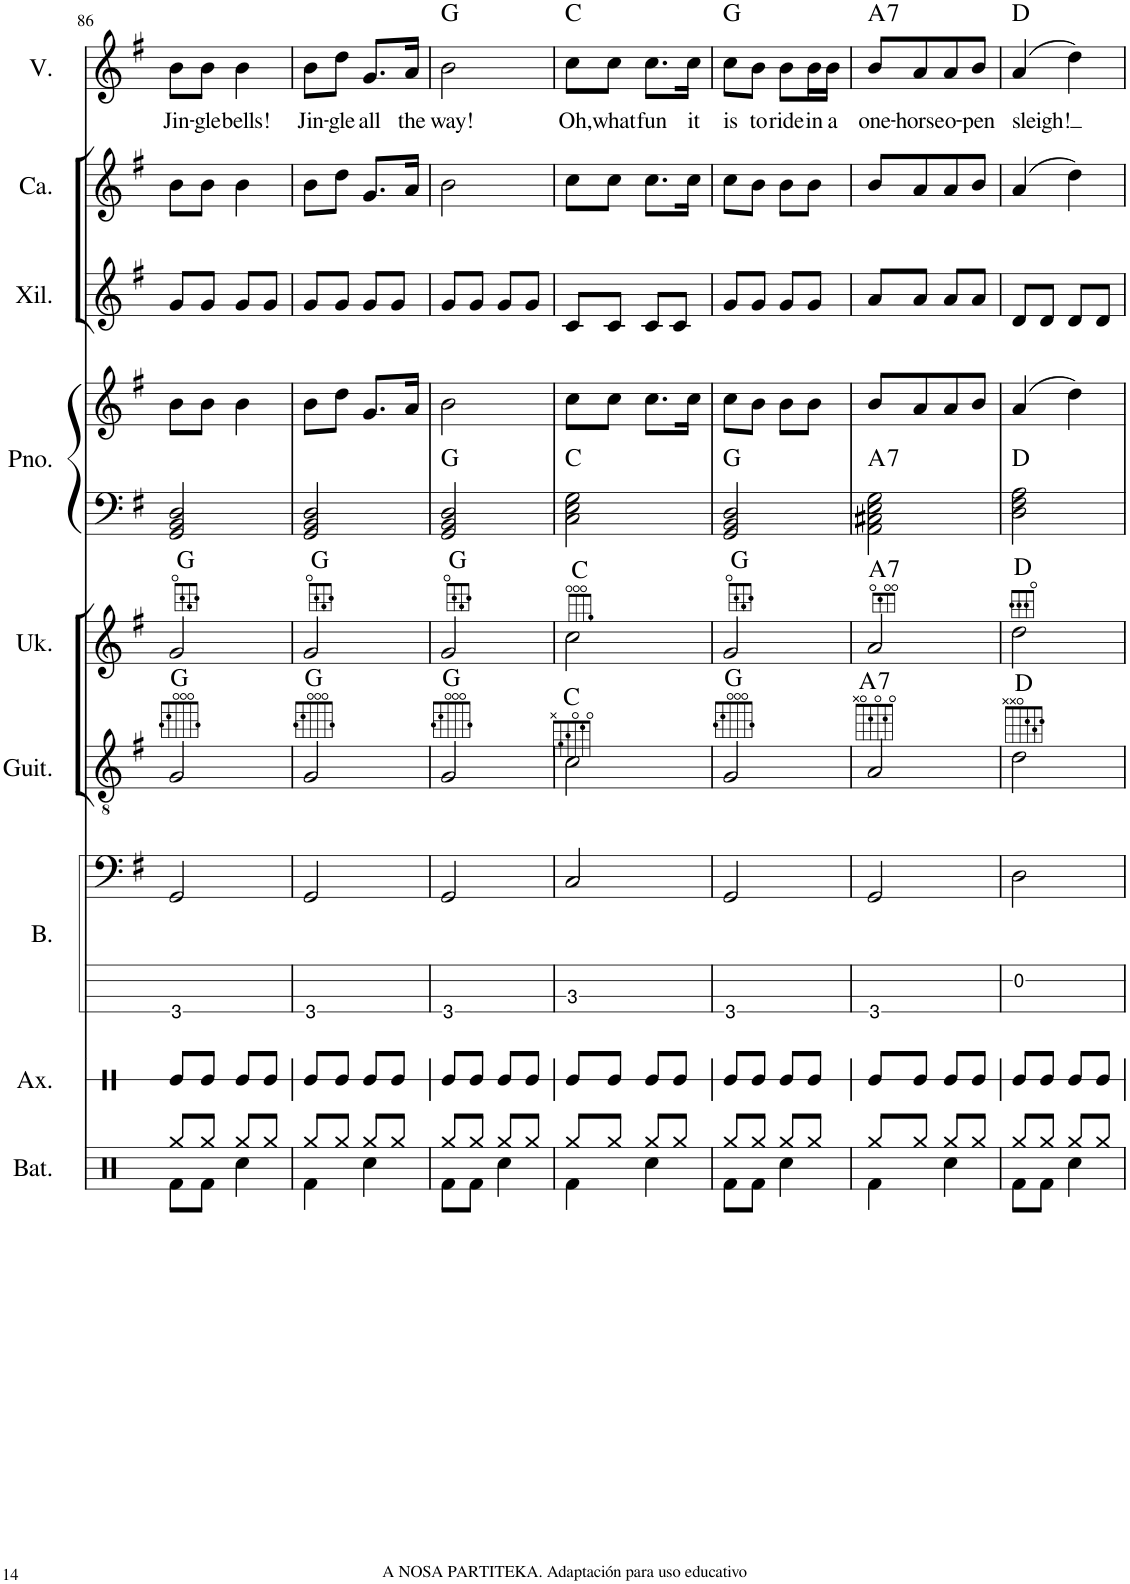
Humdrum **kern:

**kern	**kern	**kern	**kern	**kern	**harte	**kern	**harte	**kern	**kern	**harte	**kern	**kern	**kern	**text	**harte
*part9	*part8	*part7	*part7	*part6	*part6	*part5	*part5	*part4	*part4	*part4	*part3	*part2	*part1	*part1	*part1
*staff11	*staff10	*staff9	*staff8	*staff7	*	*staff6	*	*staff5	*staff4	*	*staff3	*staff2	*staff1	*staff1	*
*I"Batería	*I"Axóuxeres	*I"Baixo	*	*I"Guitarra	*	*I"Ukelele	*	*I"Piano	*	*	*I"Xilófono	*I"Carillón	*I"Voz	*	*
*I'Bat.	*I'Ax.	*I'B.	*	*I'Guit.	*	*I'Uk.	*	*I'Pno.	*	*	*I'Xil.	*I'Ca.	*I'V.	*	*
!!LO:PB:g=z
*clefX	*clefX	*	*clefF4	*clefGv2	*	*clefG2	*	*clefF4	*clefG2	*	*clefG2	*clefG2	*clefG2	*	*
*	*	*Trd7c12	*Trd7c12	*	*	*	*	*	*	*	*Trd-7c-12	*Trd-14c-24	*	*	*
*k[b-e-]	*k[]	*k[f#]	*k[f#]	*k[f#]	*	*k[f#]	*	*k[f#]	*k[f#]	*	*k[f#]	*k[f#]	*k[f#]	*	*
*M2/4	*M2/4	*M2/4	*M2/4	*M2/4	*	*M2/4	*	*M2/4	*M2/4	*	*M2/4	*M2/4	*M2/4	*	*
=86	=86	=86	=86	=86	=86	=86	=86	=86	=86	=86	=86	=86	=86	=86	=86
*^	*	*	*	*	*	*	*	*	*	*	*	*	*	*	*
!	!	!	!	!	!	!	!	!	!	!	!	!	!	!	!LO:LY:b	!
8Rgg/L	8Rf\L	8Re/L	2GG	2GG/	2G/	G:maj	2g/	G:maj	2GG/ 2BB/ 2D/	8b\L	.	8g/L	8b\L	8b\L	Jin-	.
!	!	!	!	!	!	!	!	!	!	!	!	!	!	!	!LO:LY:b	!
8Rgg/J	8Rf\J	8Re/J	.	.	.	.	.	.	.	8b\J	.	8g/J	8b\J	8b\J	-gle	.
!	!	!	!	!	!	!	!	!	!	!	!	!	!	!	!LO:LY:b	!
8Rgg/L	4Rcc\	8Re/L	.	.	.	.	.	.	.	4b\	.	8g/L	4b\	4b\	bells!	.
8Rgg/J	.	8Re/J	.	.	.	.	.	.	.	.	.	8g/J	.	.	.	.
=87	=87	=87	=87	=87	=87	=87	=87	=87	=87	=87	=87	=87	=87	=87	=87	=87
!	!	!	!	!	!	!	!	!	!	!	!	!	!	!	!LO:LY:b	!
8Rgg/L	4Rf\	8Re/L	2GG	2GG/	2G/	G:maj	2g/	G:maj	2GG/ 2BB/ 2D/	8b\L	.	8g/L	8b\L	8b\L	Jin-	.
!	!	!	!	!	!	!	!	!	!	!	!	!	!	!	!LO:LY:b	!
8Rgg/J	.	8Re/J	.	.	.	.	.	.	.	8dd\J	.	8g/J	8dd\J	8dd\J	-gle	.
!	!	!	!	!	!	!	!	!	!	!	!	!	!	!	!LO:LY:b	!
8Rgg/L	4Rcc\	8Re/L	.	.	.	.	.	.	.	8.g/L	.	8g/L	8.g/L	8.g/L	all	.
8Rgg/J	.	8Re/J	.	.	.	.	.	.	.	.	.	8g/J	.	.	.	.
!	!	!	!	!	!	!	!	!	!	!	!	!	!	!	!LO:LY:b	!
.	.	.	.	.	.	.	.	.	.	16a/Jk	.	.	16a/Jk	16a/Jk	the	.
=88	=88	=88	=88	=88	=88	=88	=88	=88	=88	=88	=88	=88	=88	=88	=88	=88
!	!	!	!	!	!	!	!	!	!	!	!	!	!	!	!LO:LY:b	!
8Rgg/L	8Rf\L	8Re/L	2GG	2GG/	2G/	G:maj	2g/	G:maj	2GG/ 2BB/ 2D/	2b\	G:maj	8g/L	2b\	2b\	way!	G:maj
8Rgg/J	8Rf\J	8Re/J	.	.	.	.	.	.	.	.	.	8g/J	.	.	.	.
8Rgg/L	4Rcc\	8Re/L	.	.	.	.	.	.	.	.	.	8g/L	.	.	.	.
8Rgg/J	.	8Re/J	.	.	.	.	.	.	.	.	.	8g/J	.	.	.	.
=89	=89	=89	=89	=89	=89	=89	=89	=89	=89	=89	=89	=89	=89	=89	=89	=89
!	!	!	!	!	!	!	!	!	!	!	!	!	!	!	!LO:LY:b	!
8Rgg/L	4Rf\	8Re/L	2C	2C/	2c\	C:maj	2cc\	C:maj	2C\ 2E\ 2G\	8cc\L	C:maj	8c/L	8cc\L	8cc\L	Oh,	C:maj
!	!	!	!	!	!	!	!	!	!	!	!	!	!	!	!LO:LY:b	!
8Rgg/J	.	8Re/J	.	.	.	.	.	.	.	8cc\J	.	8c/J	8cc\J	8cc\J	what	.
!	!	!	!	!	!	!	!	!	!	!	!	!	!	!	!LO:LY:b	!
8Rgg/L	4Rcc\	8Re/L	.	.	.	.	.	.	.	8.cc\L	.	8c/L	8.cc\L	8.cc\L	fun	.
8Rgg/J	.	8Re/J	.	.	.	.	.	.	.	.	.	8c/J	.	.	.	.
!	!	!	!	!	!	!	!	!	!	!	!	!	!	!	!LO:LY:b	!
.	.	.	.	.	.	.	.	.	.	16cc\Jk	.	.	16cc\Jk	16cc\Jk	it	.
=90	=90	=90	=90	=90	=90	=90	=90	=90	=90	=90	=90	=90	=90	=90	=90	=90
!	!	!	!	!	!	!	!	!	!	!	!	!	!	!	!LO:LY:b	!
8Rgg/L	8Rf\L	8Re/L	2GG	2GG/	2G/	G:maj	2g/	G:maj	2GG/ 2BB/ 2D/	8cc\L	G:maj	8g/L	8cc\L	8cc\L	is	G:maj
!	!	!	!	!	!	!	!	!	!	!	!	!	!	!	!LO:LY:b	!
8Rgg/J	8Rf\J	8Re/J	.	.	.	.	.	.	.	8b\J	.	8g/J	8b\J	8b\J	to	.
!	!	!	!	!	!	!	!	!	!	!	!	!	!	!	!LO:LY:b	!
8Rgg/L	4Rcc\	8Re/L	.	.	.	.	.	.	.	8b\L	.	8g/L	8b\L	8b\L	ride	.
!	!	!	!	!	!	!	!	!	!	!	!	!	!	!	!LO:LY:b	!
8Rgg/J	.	8Re/J	.	.	.	.	.	.	.	8b\J	.	8g/J	8b\J	16b\L	in	.
!	!	!	!	!	!	!	!	!	!	!	!	!	!	!	!LO:LY:b	!
.	.	.	.	.	.	.	.	.	.	.	.	.	.	16b\JJ	a	.
=91	=91	=91	=91	=91	=91	=91	=91	=91	=91	=91	=91	=91	=91	=91	=91	=91
!	!	!	!	!	!	!LO:H:kt=7	!	!LO:H:kt=7	!	!	!LO:H:kt=7	!	!	!	!LO:LY:b	!LO:H:kt=7
8Rgg/L	4Rf\	8Re/L	2GG	2GG/	2A/	A:7	2a/	A:7	2AA\ 2C#X\ 2E\ 2G\	8b/L	A:7	8a/L	8b/L	8b/L	one-	A:7
!	!	!	!	!	!	!	!	!	!	!	!	!	!	!	!LO:LY:b	!
8Rgg/J	.	8Re/J	.	.	.	.	.	.	.	8a/	.	8a/J	8a/	8a/	-horse	.
!	!	!	!	!	!	!	!	!	!	!	!	!	!	!	!LO:LY:b	!
8Rgg/L	4Rcc\	8Re/L	.	.	.	.	.	.	.	8a/	.	8a/L	8a/	8a/	o-	.
!	!	!	!	!	!	!	!	!	!	!	!	!	!	!	!LO:LY:b	!
8Rgg/J	.	8Re/J	.	.	.	.	.	.	.	8b/J	.	8a/J	8b/J	8b/J	-pen	.
=92	=92	=92	=92	=92	=92	=92	=92	=92	=92	=92	=92	=92	=92	=92	=92	=92
!	!	!	!	!	!	!	!	!	!	!	!	!	!	!	!LO:LY:b	!
8Rgg/L	8Rf\L	8Re/L	2D	2D\	2d\	D:maj	2dd\	D:maj	2D\ 2F#\ 2A\	(4a/	D:maj	8d/L	(4a/	(4a/	sleigh!	D:maj
8Rgg/J	8Rf\J	8Re/J	.	.	.	.	.	.	.	.	.	8d/J	.	.	.	.
8Rgg/L	4Rcc\	8Re/L	.	.	.	.	.	.	.	4dd\)	.	8d/L	4dd\)	4dd\)	.	.
8Rgg/J	.	8Re/J	.	.	.	.	.	.	.	.	.	8d/J	.	.	.	.
*v	*v	*	*	*	*	*	*	*	*	*	*	*	*	*	*	*
=	=	=	=	=	=	=	=	=	=	=	=	=	=	=	=
*-	*-	*-	*-	*-	*-	*-	*-	*-	*-	*-	*-	*-	*-	*-	*-
